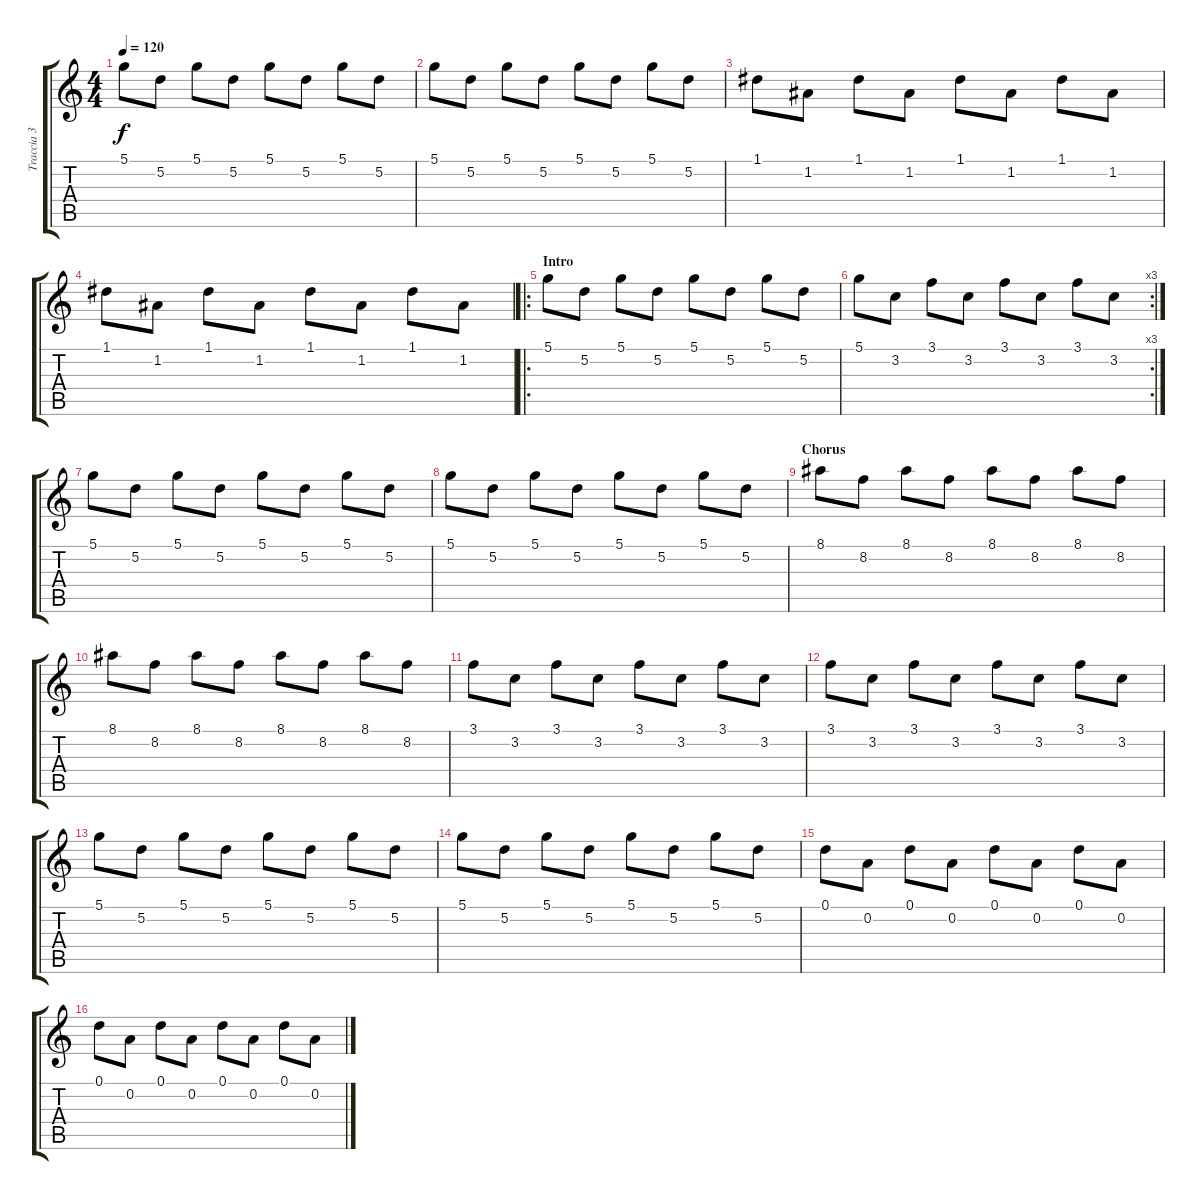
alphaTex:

\track ("Traccia 3" "Traccia 3") {instrument acousticguitarnylon}
\staff {score tabs}
\tuning (D4 A3 F3 C3 G2 D2) {hide}
\ts (4 4)
\tempo 120
\clef g2
\ks c
5.1.8{dy f} 5.2.8 5.1.8 5.2.8 5.1.8 5.2.8 5.1.8 5.2.8 |
5.1.8 5.2.8 5.1.8 5.2.8 5.1.8 5.2.8 5.1.8 5.2.8 |
1.1.8 1.2.8 1.1.8 1.2.8 1.1.8 1.2.8 1.1.8 1.2.8 |
1.1.8 1.2.8 1.1.8 1.2.8 1.1.8 1.2.8 1.1.8 1.2.8 |
\ro
\section ("" "Intro")
5.1.8 5.2.8 5.1.8 5.2.8 5.1.8 5.2.8 5.1.8 5.2.8 |
\rc 3
5.1.8 3.2.8 3.1.8 3.2.8 3.1.8 3.2.8 3.1.8 3.2.8 |
5.1.8 5.2.8 5.1.8 5.2.8 5.1.8 5.2.8 5.1.8 5.2.8 |
5.1.8 5.2.8 5.1.8 5.2.8 5.1.8 5.2.8 5.1.8 5.2.8 |
\section ("" "Chorus")
8.1.8 8.2.8 8.1.8 8.2.8 8.1.8 8.2.8 8.1.8 8.2.8 |
8.1.8 8.2.8 8.1.8 8.2.8 8.1.8 8.2.8 8.1.8 8.2.8 |
3.1.8 3.2.8 3.1.8 3.2.8 3.1.8 3.2.8 3.1.8 3.2.8 |
3.1.8 3.2.8 3.1.8 3.2.8 3.1.8 3.2.8 3.1.8 3.2.8 |
5.1.8 5.2.8 5.1.8 5.2.8 5.1.8 5.2.8 5.1.8 5.2.8 |
5.1.8 5.2.8 5.1.8 5.2.8 5.1.8 5.2.8 5.1.8 5.2.8 |
0.1.8 0.2.8 0.1.8 0.2.8 0.1.8 0.2.8 0.1.8 0.2.8 |
0.1.8 0.2.8 0.1.8 0.2.8 0.1.8 0.2.8 0.1.8 0.2.8
